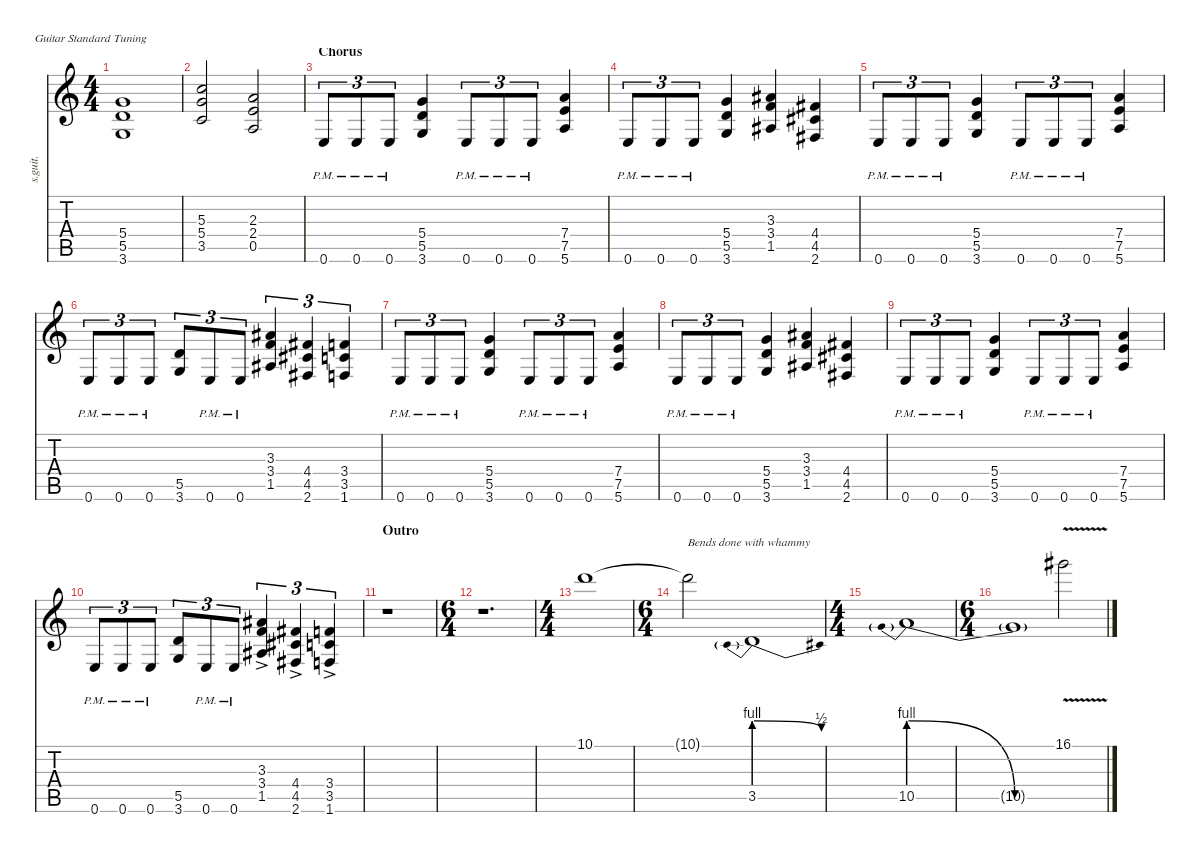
\defaultSystemsLayout 4
\hideDynamics
\bracketExtendMode nobrackets
\track ("Kirk Hammett (Lead)" "s.guit.") {instrument distortionguitar}
\staff {score tabs}
\tuning (E4 B3 G3 D3 A2 E2)
\ts (4 4)
\tempo (118 hide)
\clef g2
\ks c
(5.4 5.5 3.6).1{lyrics (0 "") lyrics (1 "") lyrics (2 "") lyrics (3 "") lyrics (4 "") dy f} |
(5.3 5.4 3.5).2{lyrics (0 "") lyrics (1 "") lyrics (2 "") lyrics (3 "") lyrics (4 "")} (2.3 2.4 0.5).2{lyrics (0 "") lyrics (1 "") lyrics (2 "") lyrics (3 "") lyrics (4 "")} |
\section ("" "Chorus")
0.6{pm}.8{tu (3 2) lyrics (0 "") lyrics (1 "") lyrics (2 "") lyrics (3 "") lyrics (4 "")} 0.6{pm}.8{tu (3 2) lyrics (0 "") lyrics (1 "") lyrics (2 "") lyrics (3 "") lyrics (4 "")} 0.6{pm}.8{tu (3 2) lyrics (0 "") lyrics (1 "") lyrics (2 "") lyrics (3 "") lyrics (4 "")} (5.4 5.5 3.6).4{lyrics (0 "") lyrics (1 "") lyrics (2 "") lyrics (3 "") lyrics (4 "")} 0.6{pm}.8{tu (3 2) lyrics (0 "") lyrics (1 "") lyrics (2 "") lyrics (3 "") lyrics (4 "")} 0.6{pm}.8{tu (3 2) lyrics (0 "") lyrics (1 "") lyrics (2 "") lyrics (3 "") lyrics (4 "")} 0.6{pm}.8{tu (3 2) lyrics (0 "") lyrics (1 "") lyrics (2 "") lyrics (3 "") lyrics (4 "")} (7.4 7.5 5.6).4{lyrics (0 "") lyrics (1 "") lyrics (2 "") lyrics (3 "") lyrics (4 "")} |
0.6{pm}.8{tu (3 2) lyrics (0 "") lyrics (1 "") lyrics (2 "") lyrics (3 "") lyrics (4 "")} 0.6{pm}.8{tu (3 2) lyrics (0 "") lyrics (1 "") lyrics (2 "") lyrics (3 "") lyrics (4 "")} 0.6{pm}.8{tu (3 2) lyrics (0 "") lyrics (1 "") lyrics (2 "") lyrics (3 "") lyrics (4 "")} (5.4 5.5 3.6).4{lyrics (0 "") lyrics (1 "") lyrics (2 "") lyrics (3 "") lyrics (4 "")} (3.3{acc #} 3.4 1.5{acc #}).4{lyrics (0 "") lyrics (1 "") lyrics (2 "") lyrics (3 "") lyrics (4 "")} (4.4{acc #} 4.5{acc #} 2.6{acc #}).4{lyrics (0 "") lyrics (1 "") lyrics (2 "") lyrics (3 "") lyrics (4 "")} |
0.6{pm}.8{tu (3 2) lyrics (0 "") lyrics (1 "") lyrics (2 "") lyrics (3 "") lyrics (4 "")} 0.6{pm}.8{tu (3 2) lyrics (0 "") lyrics (1 "") lyrics (2 "") lyrics (3 "") lyrics (4 "")} 0.6{pm}.8{tu (3 2) lyrics (0 "") lyrics (1 "") lyrics (2 "") lyrics (3 "") lyrics (4 "")} (5.4 5.5 3.6).4{lyrics (0 "") lyrics (1 "") lyrics (2 "") lyrics (3 "") lyrics (4 "")} 0.6{pm}.8{tu (3 2) lyrics (0 "") lyrics (1 "") lyrics (2 "") lyrics (3 "") lyrics (4 "")} 0.6{pm}.8{tu (3 2) lyrics (0 "") lyrics (1 "") lyrics (2 "") lyrics (3 "") lyrics (4 "")} 0.6{pm}.8{tu (3 2) lyrics (0 "") lyrics (1 "") lyrics (2 "") lyrics (3 "") lyrics (4 "")} (7.4 7.5 5.6).4{lyrics (0 "") lyrics (1 "") lyrics (2 "") lyrics (3 "") lyrics (4 "")} |
0.6{pm}.8{tu (3 2) lyrics (0 "") lyrics (1 "") lyrics (2 "") lyrics (3 "") lyrics (4 "")} 0.6{pm}.8{tu (3 2) lyrics (0 "") lyrics (1 "") lyrics (2 "") lyrics (3 "") lyrics (4 "")} 0.6{pm}.8{tu (3 2) lyrics (0 "") lyrics (1 "") lyrics (2 "") lyrics (3 "") lyrics (4 "")} (5.5 3.6).8{tu (3 2) lyrics (0 "") lyrics (1 "") lyrics (2 "") lyrics (3 "") lyrics (4 "")} 0.6{pm}.8{tu (3 2) lyrics (0 "") lyrics (1 "") lyrics (2 "") lyrics (3 "") lyrics (4 "")} 0.6{pm}.8{tu (3 2) lyrics (0 "") lyrics (1 "") lyrics (2 "") lyrics (3 "") lyrics (4 "")} (3.3{acc #} 3.4 1.5{acc #}).4{tu (3 2) lyrics (0 "") lyrics (1 "") lyrics (2 "") lyrics (3 "") lyrics (4 "")} (4.4{acc #} 4.5{acc #} 2.6{acc #}).4{tu (3 2) lyrics (0 "") lyrics (1 "") lyrics (2 "") lyrics (3 "") lyrics (4 "")} (3.4 3.5 1.6).4{tu (3 2) lyrics (0 "") lyrics (1 "") lyrics (2 "") lyrics (3 "") lyrics (4 "")} |
0.6{pm}.8{tu (3 2) lyrics (0 "") lyrics (1 "") lyrics (2 "") lyrics (3 "") lyrics (4 "")} 0.6{pm}.8{tu (3 2) lyrics (0 "") lyrics (1 "") lyrics (2 "") lyrics (3 "") lyrics (4 "")} 0.6{pm}.8{tu (3 2) lyrics (0 "") lyrics (1 "") lyrics (2 "") lyrics (3 "") lyrics (4 "")} (5.4 5.5 3.6).4{lyrics (0 "") lyrics (1 "") lyrics (2 "") lyrics (3 "") lyrics (4 "")} 0.6{pm}.8{tu (3 2) lyrics (0 "") lyrics (1 "") lyrics (2 "") lyrics (3 "") lyrics (4 "")} 0.6{pm}.8{tu (3 2) lyrics (0 "") lyrics (1 "") lyrics (2 "") lyrics (3 "") lyrics (4 "")} 0.6{pm}.8{tu (3 2) lyrics (0 "") lyrics (1 "") lyrics (2 "") lyrics (3 "") lyrics (4 "")} (7.4 7.5 5.6).4{lyrics (0 "") lyrics (1 "") lyrics (2 "") lyrics (3 "") lyrics (4 "")} |
0.6{pm}.8{tu (3 2) lyrics (0 "") lyrics (1 "") lyrics (2 "") lyrics (3 "") lyrics (4 "")} 0.6{pm}.8{tu (3 2) lyrics (0 "") lyrics (1 "") lyrics (2 "") lyrics (3 "") lyrics (4 "")} 0.6{pm}.8{tu (3 2) lyrics (0 "") lyrics (1 "") lyrics (2 "") lyrics (3 "") lyrics (4 "")} (5.4 5.5 3.6).4{lyrics (0 "") lyrics (1 "") lyrics (2 "") lyrics (3 "") lyrics (4 "")} (3.3{acc #} 3.4 1.5{acc #}).4{lyrics (0 "") lyrics (1 "") lyrics (2 "") lyrics (3 "") lyrics (4 "")} (4.4{acc #} 4.5{acc #} 2.6{acc #}).4{lyrics (0 "") lyrics (1 "") lyrics (2 "") lyrics (3 "") lyrics (4 "")} |
0.6{pm}.8{tu (3 2) lyrics (0 "") lyrics (1 "") lyrics (2 "") lyrics (3 "") lyrics (4 "")} 0.6{pm}.8{tu (3 2) lyrics (0 "") lyrics (1 "") lyrics (2 "") lyrics (3 "") lyrics (4 "")} 0.6{pm}.8{tu (3 2) lyrics (0 "") lyrics (1 "") lyrics (2 "") lyrics (3 "") lyrics (4 "")} (5.4 5.5 3.6).4{lyrics (0 "") lyrics (1 "") lyrics (2 "") lyrics (3 "") lyrics (4 "")} 0.6{pm}.8{tu (3 2) lyrics (0 "") lyrics (1 "") lyrics (2 "") lyrics (3 "") lyrics (4 "")} 0.6{pm}.8{tu (3 2) lyrics (0 "") lyrics (1 "") lyrics (2 "") lyrics (3 "") lyrics (4 "")} 0.6{pm}.8{tu (3 2) lyrics (0 "") lyrics (1 "") lyrics (2 "") lyrics (3 "") lyrics (4 "")} (7.4 7.5 5.6).4{lyrics (0 "") lyrics (1 "") lyrics (2 "") lyrics (3 "") lyrics (4 "")} |
0.6{pm}.8{tu (3 2) lyrics (0 "") lyrics (1 "") lyrics (2 "") lyrics (3 "") lyrics (4 "")} 0.6{pm}.8{tu (3 2) lyrics (0 "") lyrics (1 "") lyrics (2 "") lyrics (3 "") lyrics (4 "")} 0.6{pm}.8{tu (3 2) lyrics (0 "") lyrics (1 "") lyrics (2 "") lyrics (3 "") lyrics (4 "")} (5.5 3.6).8{tu (3 2) lyrics (0 "") lyrics (1 "") lyrics (2 "") lyrics (3 "") lyrics (4 "")} 0.6{pm}.8{tu (3 2) lyrics (0 "") lyrics (1 "") lyrics (2 "") lyrics (3 "") lyrics (4 "")} 0.6{pm}.8{tu (3 2) lyrics (0 "") lyrics (1 "") lyrics (2 "") lyrics (3 "") lyrics (4 "")} (3.3{ac acc #} 3.4{ac} 1.5{ac acc #}).4{tu (3 2) lyrics (0 "") lyrics (1 "") lyrics (2 "") lyrics (3 "") lyrics (4 "") dy mp} (4.4{ac acc #} 4.5{ac acc #} 2.6{ac acc #}).4{tu (3 2) lyrics (0 "") lyrics (1 "") lyrics (2 "") lyrics (3 "") lyrics (4 "")} (3.4{ac} 3.5{ac} 1.6{ac}).4{tu (3 2) lyrics (0 "") lyrics (1 "") lyrics (2 "") lyrics (3 "") lyrics (4 "")} |
\section ("" "Outro")
r.1 |
\ts (6 4)
\beaming (8 2 2 2 2)
r.1{d} |
\ts (4 4)
\beaming (8 2 2 2 2)
10.1.1{lyrics (0 "") lyrics (1 "") lyrics (2 "") lyrics (3 "") lyrics (4 "") dy ff} |
\ts (6 4)
\beaming (8 2 2 2 2)
10.1{t}.2{txt "Bends done with whammy" lyrics (0 "") lyrics (1 "") lyrics (2 "") lyrics (3 "") lyrics (4 "") dy f} 3.5{be (prebendrelease 0 4 30 2)}.1{lyrics (0 "") lyrics (1 "") lyrics (2 "") lyrics (3 "") lyrics (4 "") dy ff} |
\ts (4 4)
\beaming (8 2 2 2 2)
10.5{be (prebendrelease 0 4 30 0)}.1{lyrics (0 "") lyrics (1 "") lyrics (2 "") lyrics (3 "") lyrics (4 "")} |
\ts (6 4)
\beaming (8 2 2 2 2)
10.5{be (hold 0 0 60 0) t}.1{lyrics (0 "") lyrics (1 "") lyrics (2 "") lyrics (3 "") lyrics (4 "") dy f} 16.1{v acc #}.2{lyrics (0 "") lyrics (1 "") lyrics (2 "") lyrics (3 "") lyrics (4 "") dy ff}
